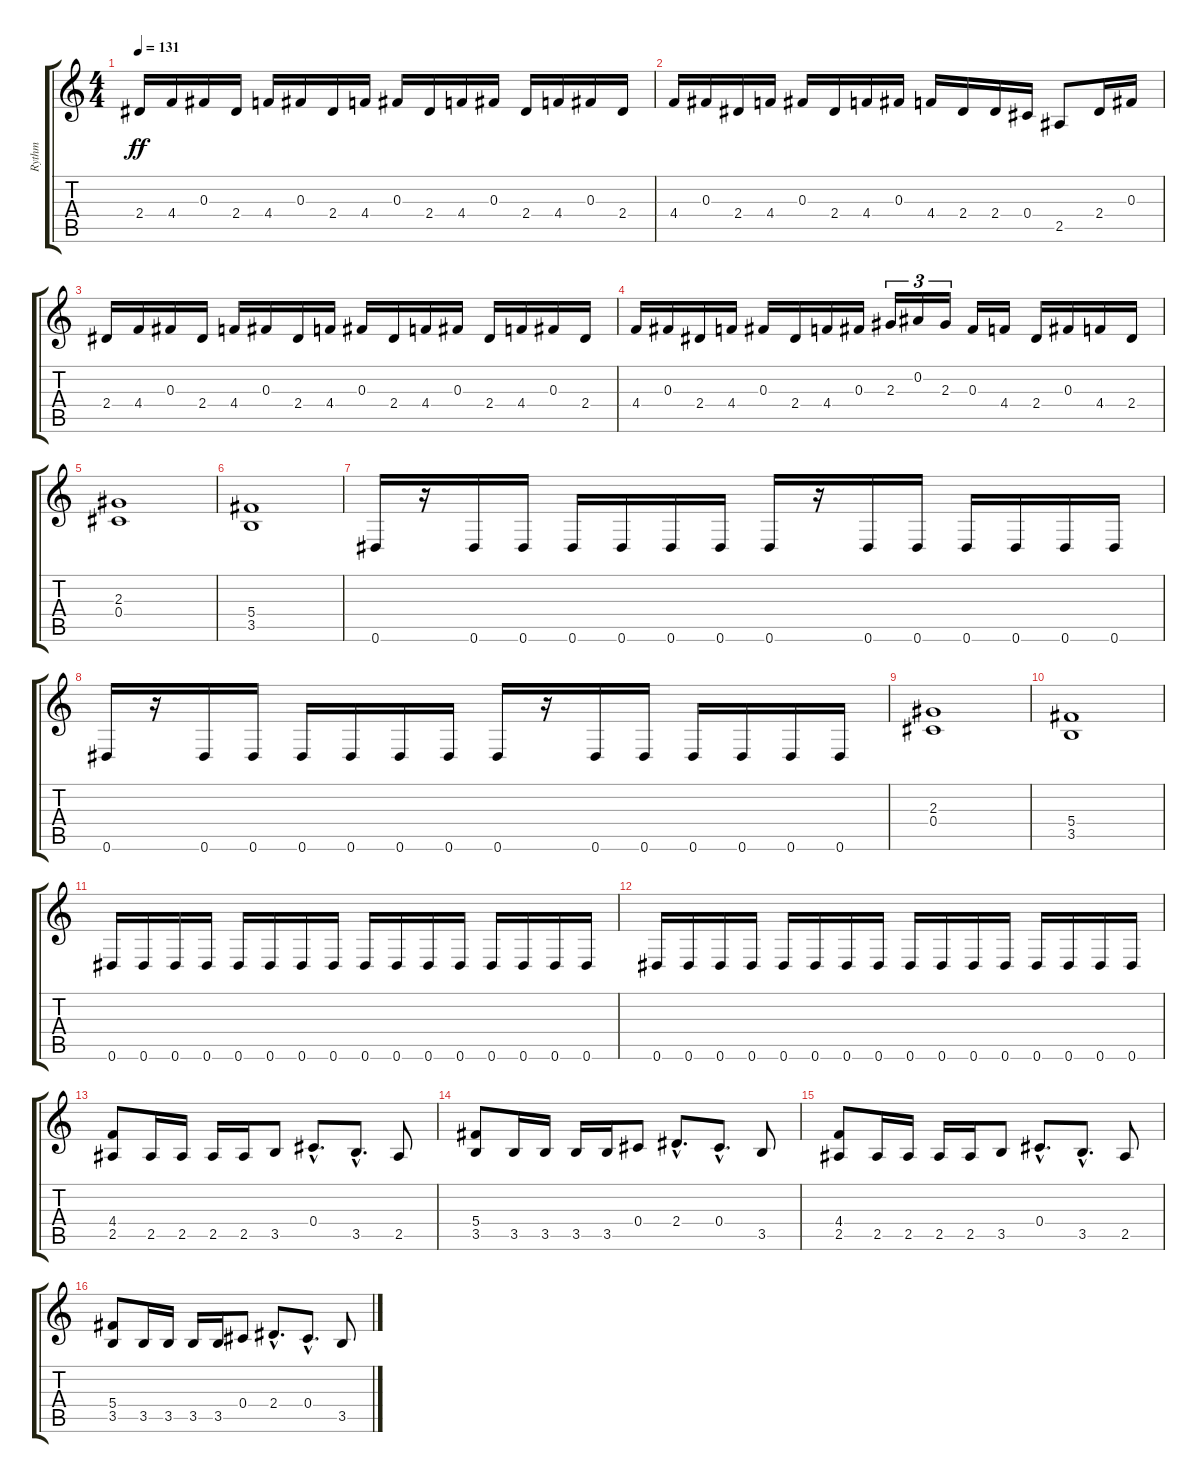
\track ("Rythm" "Rythm") {instrument distortionguitar}
\staff {score tabs}
\tuning (Eb4 Bb3 Gb3 Db3 Ab2 Eb2) {hide}
\ts (4 4)
\tempo 131
\clef g2
\ks c
2.4.16{dy ff} 4.4.16 0.3.16 2.4.16 4.4.16 0.3.16 2.4.16 4.4.16 0.3.16 2.4.16 4.4.16 0.3.16 2.4.16 4.4.16 0.3.16 2.4.16 |
4.4.16 0.3.16 2.4.16 4.4.16 0.3.16 2.4.16 4.4.16 0.3.16 4.4.16 2.4.16 2.4.16 0.4.16 2.5.8 2.4.16 0.3.16 |
2.4.16 4.4.16 0.3.16 2.4.16 4.4.16 0.3.16 2.4.16 4.4.16 0.3.16 2.4.16 4.4.16 0.3.16 2.4.16 4.4.16 0.3.16 2.4.16 |
4.4.16 0.3.16 2.4.16 4.4.16 0.3.16 2.4.16 4.4.16 0.3.16 2.3.16{tu (3 2)} 0.2.16{tu (3 2)} 2.3.16{tu (3 2)} 0.3.16 4.4.16 2.4.16 0.3.16 4.4.16 2.4.16 |
(2.3 0.4).1 |
(5.4 3.5).1 |
0.6.16 r.16 0.6.16 0.6.16 0.6.16 0.6.16 0.6.16 0.6.16 0.6.16 r.16 0.6.16 0.6.16 0.6.16 0.6.16 0.6.16 0.6.16 |
0.6.16 r.16 0.6.16 0.6.16 0.6.16 0.6.16 0.6.16 0.6.16 0.6.16 r.16 0.6.16 0.6.16 0.6.16 0.6.16 0.6.16 0.6.16 |
(2.3 0.4).1 |
(5.4 3.5).1 |
0.6.16 0.6.16 0.6.16 0.6.16 0.6.16 0.6.16 0.6.16 0.6.16 0.6.16 0.6.16 0.6.16 0.6.16 0.6.16 0.6.16 0.6.16 0.6.16 |
0.6.16 0.6.16 0.6.16 0.6.16 0.6.16 0.6.16 0.6.16 0.6.16 0.6.16 0.6.16 0.6.16 0.6.16 0.6.16 0.6.16 0.6.16 0.6.16 |
(4.4 2.5).8 2.5.16 2.5.16 2.5.16 2.5.16 3.5.8 0.4{hac}.8{d} 3.5{hac}.8{d} 2.5.8 |
(5.4 3.5).8 3.5.16 3.5.16 3.5.16 3.5.16 0.4.8 2.4{hac}.8{d} 0.4{hac}.8{d} 3.5.8 |
(4.4 2.5).8 2.5.16 2.5.16 2.5.16 2.5.16 3.5.8 0.4{hac}.8{d} 3.5{hac}.8{d} 2.5.8 |
(5.4 3.5).8 3.5.16 3.5.16 3.5.16 3.5.16 0.4.8 2.4{hac}.8{d} 0.4{hac}.8{d} 3.5.8
